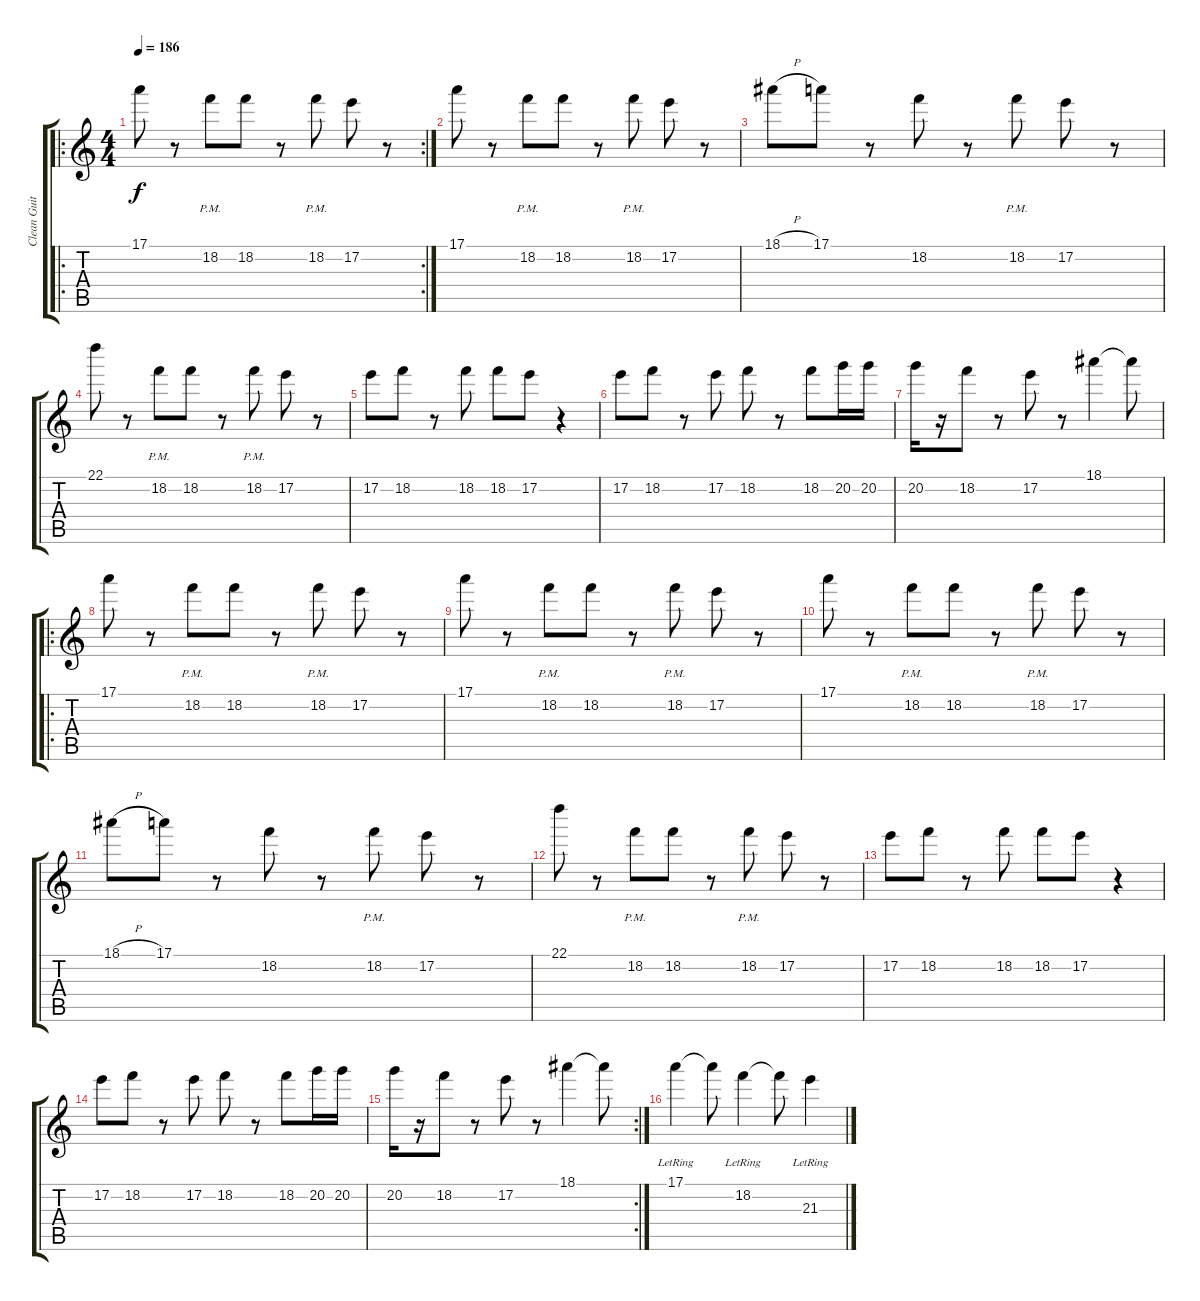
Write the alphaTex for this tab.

\track ("Clean Guitar 1" "Clean Guit") {instrument electricguitarclean}
\staff {score tabs}
\tuning (E4 B3 G3 D3 A2 D2) {hide}
\ro
\rc 2
\ts (4 4)
\tempo 186
\clef g2
\ks c
17.1.8{dy f instrument electricguitarclean} r.8 18.2{pm}.8 18.2.8 r.8 18.2{pm}.8 17.2.8 r.8 |
17.1.8 r.8 18.2{pm}.8 18.2.8 r.8 18.2{pm}.8 17.2.8 r.8 |
18.1{h}.8 17.1.8 r.8 18.2.8 r.8 18.2{pm}.8 17.2.8 r.8 |
22.1.8 r.8 18.2{pm}.8 18.2.8 r.8 18.2{pm}.8 17.2.8 r.8 |
17.2.8 18.2.8 r.8 18.2.8 18.2.8 17.2.8 r.4 |
17.2.8 18.2.8 r.8 17.2.8 18.2.8 r.8 18.2.8 20.2.16 20.2.16 |
20.2.16 r.16 18.2.8 r.8 17.2.8 r.8 18.1.4 18.1{t}.8 |
\ro
17.1.8 r.8 18.2{pm}.8 18.2.8 r.8 18.2{pm}.8 17.2.8 r.8 |
17.1.8 r.8 18.2{pm}.8 18.2.8 r.8 18.2{pm}.8 17.2.8 r.8 |
17.1.8 r.8 18.2{pm}.8 18.2.8 r.8 18.2{pm}.8 17.2.8 r.8 |
18.1{h}.8 17.1.8 r.8 18.2.8 r.8 18.2{pm}.8 17.2.8 r.8 |
22.1.8 r.8 18.2{pm}.8 18.2.8 r.8 18.2{pm}.8 17.2.8 r.8 |
17.2.8 18.2.8 r.8 18.2.8 18.2.8 17.2.8 r.4 |
17.2.8 18.2.8 r.8 17.2.8 18.2.8 r.8 18.2.8 20.2.16 20.2.16 |
\rc 2
20.2.16 r.16 18.2.8 r.8 17.2.8 r.8 18.1.4 18.1{t}.8 |
17.1{lr}.4 17.1{t}.8 18.2{lr}.4 18.2{t}.8 21.3{lr}.4
